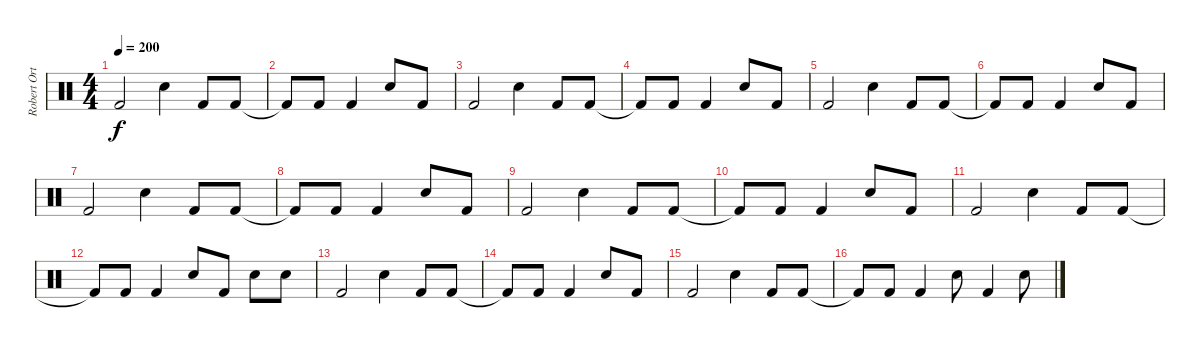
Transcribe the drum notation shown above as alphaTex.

\track ("Robert Ortiz" "Robert Ort") {instrument percussion}
\staff {score}
\articulation defaults
\ts (4 4)
\tempo 200
\clef neutral
\ks c "Kick (hit) 2".2{dy f} "Electric Snare (hit)".4 "Kick (hit) 2".8 "Kick (hit) 2".8
|
"Kick (hit) 2"{t}.8 "Kick (hit) 2".8 "Kick (hit) 2".4 "Electric Snare (hit)".8 "Kick (hit) 2".8 |
"Kick (hit) 2".2 "Electric Snare (hit)".4 "Kick (hit) 2".8 "Kick (hit) 2".8 |
"Kick (hit) 2"{t}.8 "Kick (hit) 2".8 "Kick (hit) 2".4 "Electric Snare (hit)".8 "Kick (hit) 2".8 |
"Kick (hit) 2".2 "Electric Snare (hit)".4 "Kick (hit) 2".8 "Kick (hit) 2".8 |
"Kick (hit) 2"{t}.8 "Kick (hit) 2".8 "Kick (hit) 2".4 "Electric Snare (hit)".8 "Kick (hit) 2".8 |
"Kick (hit) 2".2 "Electric Snare (hit)".4 "Kick (hit) 2".8 "Kick (hit) 2".8 |
"Kick (hit) 2"{t}.8 "Kick (hit) 2".8 "Kick (hit) 2".4 "Electric Snare (hit)".8 "Kick (hit) 2".8 |
"Kick (hit) 2".2 "Electric Snare (hit)".4 "Kick (hit) 2".8 "Kick (hit) 2".8 |
"Kick (hit) 2"{t}.8 "Kick (hit) 2".8 "Kick (hit) 2".4 "Electric Snare (hit)".8 "Kick (hit) 2".8 |
"Kick (hit) 2".2 "Electric Snare (hit)".4 "Kick (hit) 2".8 "Kick (hit) 2".8 |
"Kick (hit) 2"{t}.8 "Kick (hit) 2".8 "Kick (hit) 2".4 "Electric Snare (hit)".8 "Kick (hit) 2".8 "Electric Snare (hit)".8 "Electric Snare (hit)".8 |
"Kick (hit) 2".2 "Electric Snare (hit)".4 "Kick (hit) 2".8 "Kick (hit) 2".8 |
"Kick (hit) 2"{t}.8 "Kick (hit) 2".8 "Kick (hit) 2".4 "Electric Snare (hit)".8 "Kick (hit) 2".8 |
"Kick (hit) 2".2 "Electric Snare (hit)".4 "Kick (hit) 2".8 "Kick (hit) 2".8 |
"Kick (hit) 2"{t}.8 "Kick (hit) 2".8 "Kick (hit) 2".4 "Electric Snare (hit)".8 "Kick (hit) 2".4 "Electric Snare (hit)".8
